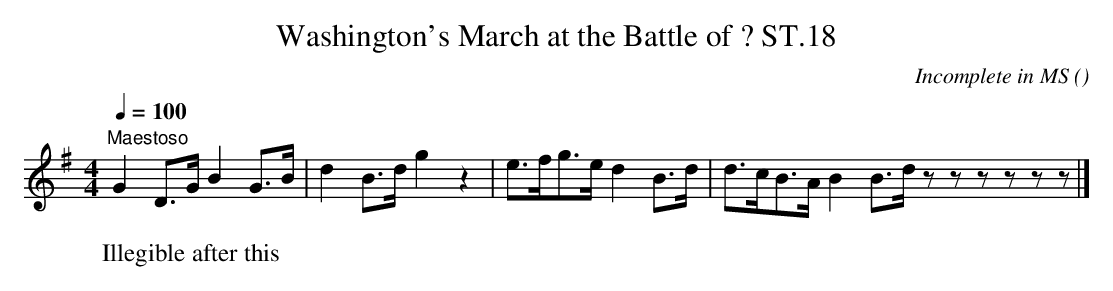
X:1
T:Washington's March at the Battle of ? ST.18
M:4/4
L:1/8
Q:1/4=100
C:Incomplete in MS
O:
K:G
"Maestoso"G2D>GB2G>B|d2B>dg2z2|e>fg>ed2B>d|d>cB>AB2B>dzzzzzz|]
W:Illegible after this
